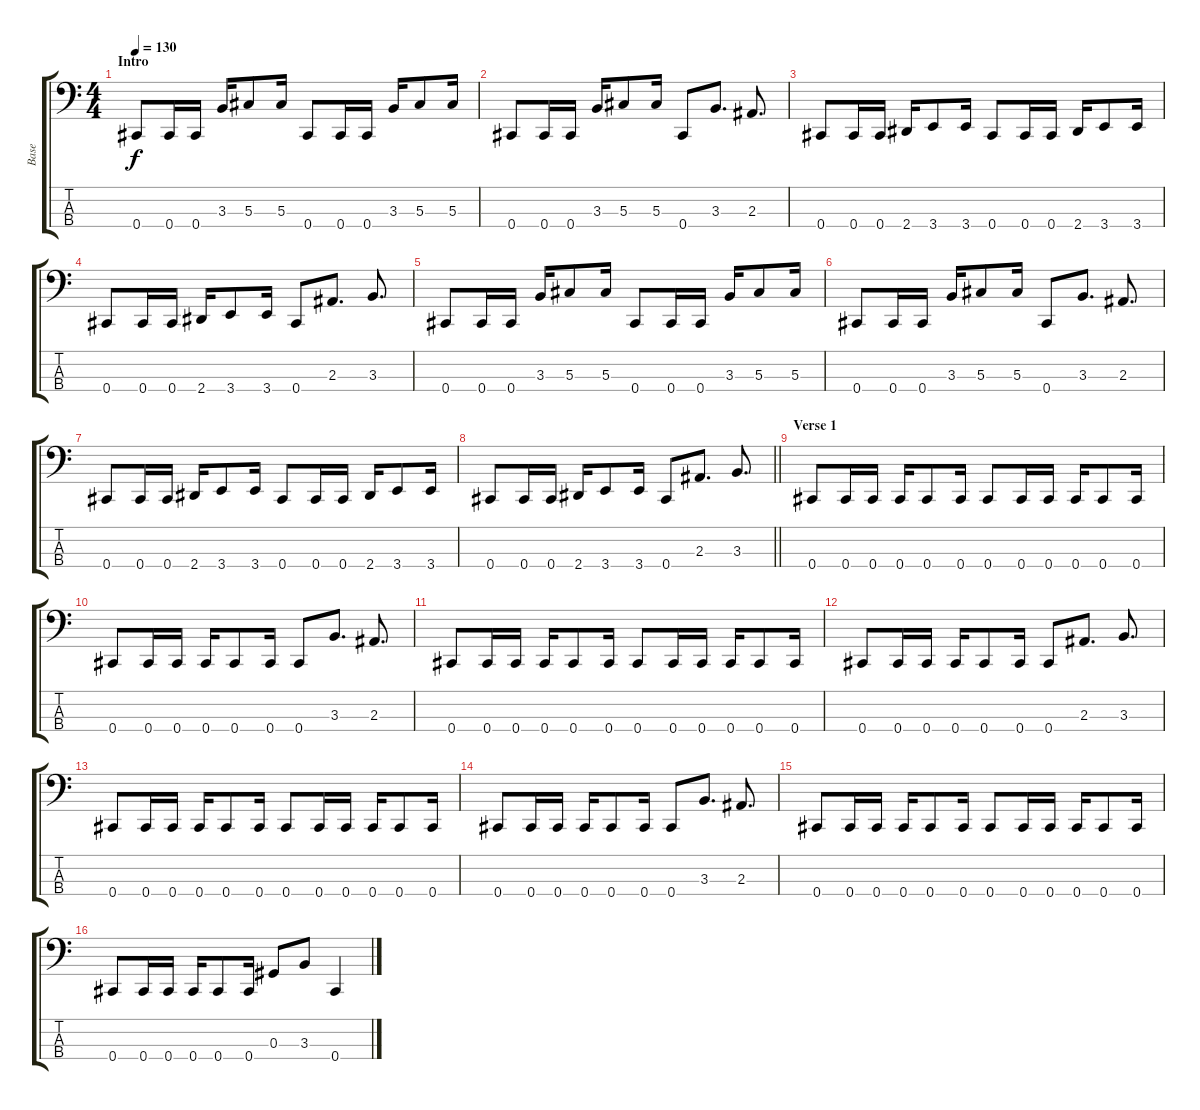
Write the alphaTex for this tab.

\track ("Base" "Base") {instrument electricbasspick}
\staff {score tabs}
\tuning (Gb2 Db2 Ab1 Db1) {hide}
\ts (4 4)
\section ("" "Intro")
\tempo 130
\clef f4
\ks c
0.4.8{dy f instrument electricbasspick} 0.4.16 0.4.16 3.3.16 5.3.8 5.3.16 0.4.8 0.4.16 0.4.16 3.3.16 5.3.8 5.3.16 |
0.4.8 0.4.16 0.4.16 3.3.16 5.3.8 5.3.16 0.4.8 3.3.8{d} 2.3.8{d} |
0.4.8 0.4.16 0.4.16 2.4.16 3.4.8 3.4.16 0.4.8 0.4.16 0.4.16 2.4.16 3.4.8 3.4.16 |
0.4.8 0.4.16 0.4.16 2.4.16 3.4.8 3.4.16 0.4.8 2.3.8{d} 3.3.8{d} |
0.4.8 0.4.16 0.4.16 3.3.16 5.3.8 5.3.16 0.4.8 0.4.16 0.4.16 3.3.16 5.3.8 5.3.16 |
0.4.8 0.4.16 0.4.16 3.3.16 5.3.8 5.3.16 0.4.8 3.3.8{d} 2.3.8{d} |
0.4.8 0.4.16 0.4.16 2.4.16 3.4.8 3.4.16 0.4.8 0.4.16 0.4.16 2.4.16 3.4.8 3.4.16 |
\barLineRight lightlight
0.4.8 0.4.16 0.4.16 2.4.16 3.4.8 3.4.16 0.4.8 2.3.8{d} 3.3.8{d} |
\section ("" "Verse 1")
0.4.8 0.4.16 0.4.16 0.4.16 0.4.8 0.4.16 0.4.8 0.4.16 0.4.16 0.4.16 0.4.8 0.4.16 |
0.4.8 0.4.16 0.4.16 0.4.16 0.4.8 0.4.16 0.4.8 3.3.8{d} 2.3.8{d} |
0.4.8 0.4.16 0.4.16 0.4.16 0.4.8 0.4.16 0.4.8 0.4.16 0.4.16 0.4.16 0.4.8 0.4.16 |
0.4.8 0.4.16 0.4.16 0.4.16 0.4.8 0.4.16 0.4.8 2.3.8{d} 3.3.8{d} |
0.4.8 0.4.16 0.4.16 0.4.16 0.4.8 0.4.16 0.4.8 0.4.16 0.4.16 0.4.16 0.4.8 0.4.16 |
0.4.8 0.4.16 0.4.16 0.4.16 0.4.8 0.4.16 0.4.8 3.3.8{d} 2.3.8{d} |
0.4.8 0.4.16 0.4.16 0.4.16 0.4.8 0.4.16 0.4.8 0.4.16 0.4.16 0.4.16 0.4.8 0.4.16 |
0.4.8 0.4.16 0.4.16 0.4.16 0.4.8 0.4.16 0.3.8 3.3.8 0.4.4
